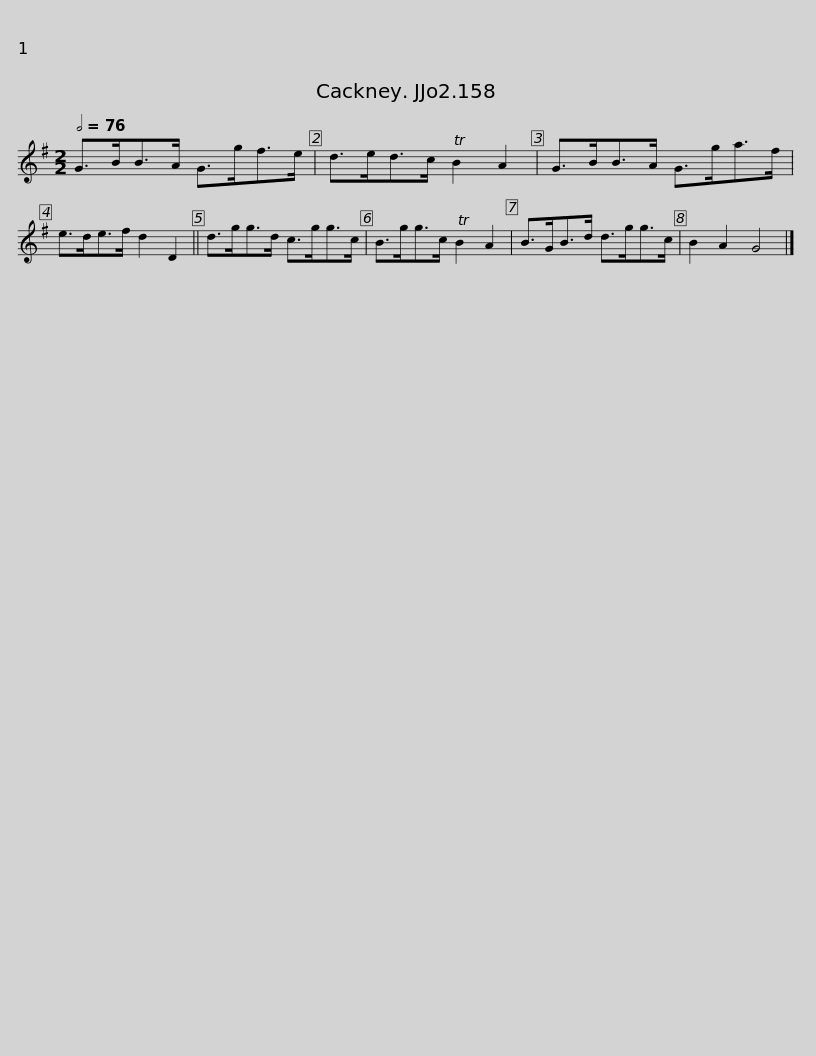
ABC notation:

X:1
L:1/8
Q:1/2=76
M:2/2
I:linebreak $
K:G
V:1 treble
V:1
 G>BB>A G>gf>e | d>ed>c TB2 A2 | G>BB>A G>ga>f | e>de>f d2 D2 || d>gg>d c>gg>c |$ %5
 B>gg>c TB2 A2 | B>GB>d d>gg>c | B2 A2 G4 |] %8
